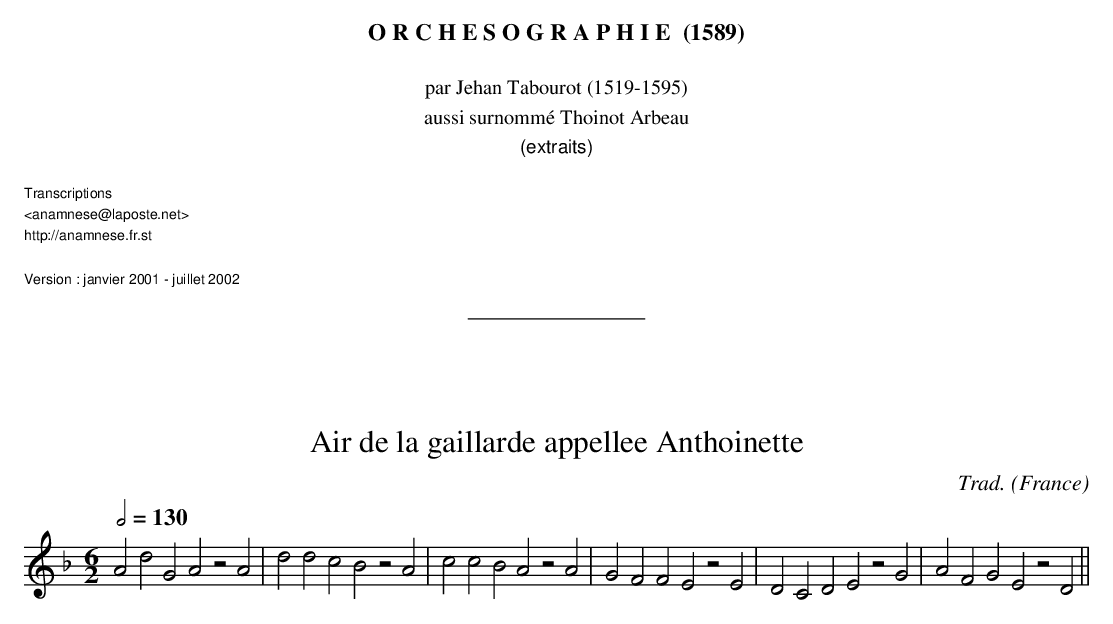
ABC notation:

X:1
T:Air de la gaillarde appellee Anthoinette
C:Trad.
O:France
M:6/2
L:1/2
Q:1/2=130
K:F
AdGA zA | ddcB zA | ccBA zA | GFFE zE | DCDE zG | AFGE zD ||
